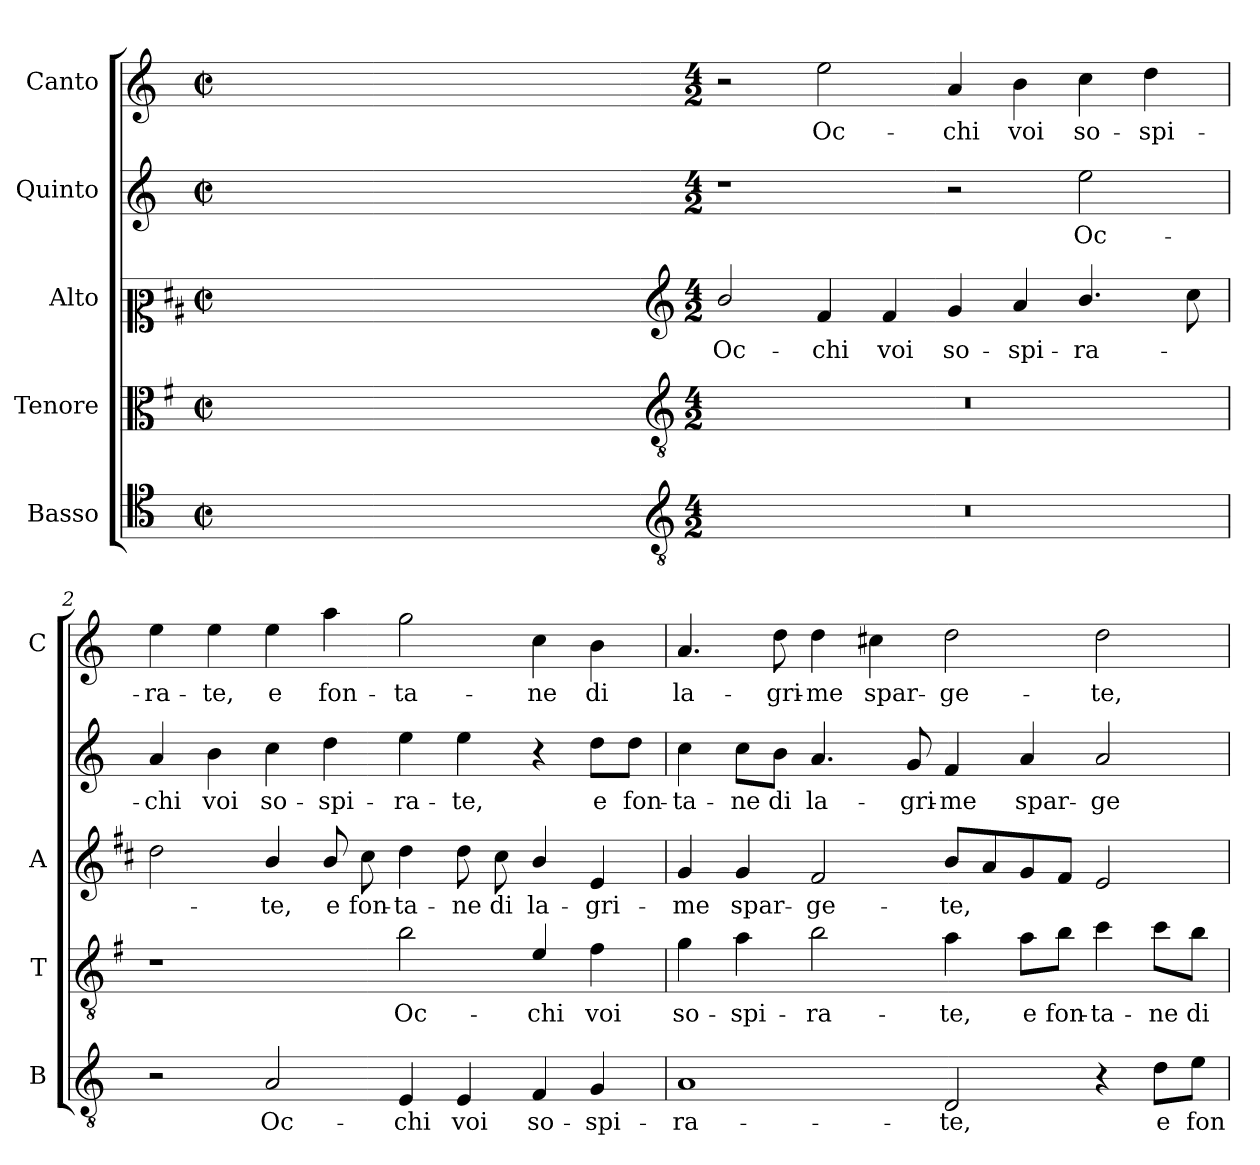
**kern	**text	**kern	**text	**kern	**text	**kern	**text	**kern	**text
*part5	*part5	*part4	*part4	*part3	*part3	*part2	*part2	*part1	*part1
*staff5	*staff5	*staff4	*staff4	*staff3	*staff3	*staff2	*staff2	*staff1	*staff1
*I"Basso	*	*I"Tenore	*	*I"Alto	*	*I"Quinto	*	*I"Canto	*
*I'B	*	*I'T	*	*I'A	*	*	*	*I'C	*
*clefC4	*	*clefC3	*	*clefC2	*	*clefG2	*	*clefG2	*
*	*	*ITrd4c7	*	*ITrd1c2	*	*	*	*	*
*k[]	*	*k[]	*	*k[]	*	*k[]	*	*k[]	*
*C:	*	*C:	*	*C:	*	*C:	*	*C:	*
*M2/2	*	*M2/2	*	*M2/2	*	*M2/2	*	*M2/2	*
*met(c|)	*	*met(c|)	*	*met(c|)	*	*met(c|)	*	*met(c|)	*
=	=	=	=	=	=	=	=	=	=
1ryy	.	1ryy	.	1ryy	.	1ryy	.	1ryy	.
=1X-	=1X-	=1X-	=1X-	=1X-	=1X-	=1X-	=1X-	=1X-	=1X-
4ryy	.	4ryy	.	4ryy	.	4ryy	.	4ryy	.
4ryy	.	4ryy	.	4ryy	.	4ryy	.	4ryy	.
4ryy	.	4ryy	.	4ryy	.	4ryy	.	4ryy	.
4ryy	.	4ryy	.	4ryy	.	4ryy	.	4ryy	.
=1-	=1-	=1-	=1-	=1-	=1-	=1-	=1-	=1-	=1-
*clefGv2	*	*clefGv2	*	*clefG2	*	*	*	*	*
*M4/2	*	*M4/2	*	*M4/2	*	*M4/2	*	*M4/2	*
!	!	!	!	!	!LO:LY:b	!	!	!	!
0r	.	0r	.	2a/	Oc-	1r	.	2r	.
!	!	!	!	!	!LO:LY:b	!	!	!	!LO:LY:b
.	.	.	.	4e/	-chi	.	.	2ee\	Oc-
!	!	!	!	!	!LO:LY:b	!	!	!	!
.	.	.	.	4e/	voi	.	.	.	.
!	!	!	!	!	!LO:LY:b	!	!	!	!LO:LY:b
.	.	.	.	4f/	so-	2r	.	4a/	-chi
!	!	!	!	!	!LO:LY:b	!	!	!	!LO:LY:b
.	.	.	.	4g/	-spi-	.	.	4b\	voi
!	!	!	!	!	!LO:LY:b	!	!LO:LY:b	!	!LO:LY:b
.	.	.	.	4.a/	-ra-	2ee\	Oc-	4cc\	so-
!	!	!	!	!	!	!	!	!	!LO:LY:b
.	.	.	.	.	.	.	.	4dd\	-spi-
.	.	.	.	8b\	.	.	.	.	.
=2	=2	=2	=2	=2	=2	=2	=2	=2	=2
!	!	!	!	!	!	!	!LO:LY:b	!	!LO:LY:b
2r	.	1r	.	2cc\	.	4a/	-chi	4ee\	-ra-
!	!	!	!	!	!	!	!LO:LY:b	!	!LO:LY:b
.	.	.	.	.	.	4b\	voi	4ee\	-te,
!	!LO:LY:b	!	!	!	!LO:LY:b	!	!LO:LY:b	!	!LO:LY:b
2A/	Oc-	.	.	4a/	-te,	4cc\	so-	4ee\	e
!	!	!	!	!	!LO:LY:b	!	!LO:LY:b	!	!LO:LY:b
.	.	.	.	8a/	e	4dd\	-spi-	4aa\	fon-
!	!	!	!	!	!LO:LY:b	!	!	!	!
.	.	.	.	8b\	fon-	.	.	.	.
!	!LO:LY:b	!	!LO:LY:b	!	!LO:LY:b	!	!LO:LY:b	!	!LO:LY:b
4E/	-chi	2e\	Oc-	4cc\	-ta-	4ee\	-ra-	2gg\	-ta-
!	!LO:LY:b	!	!	!	!LO:LY:b	!	!LO:LY:b	!	!
4E/	voi	.	.	8cc\	-ne	4ee\	-te,	.	.
!	!	!	!	!	!LO:LY:b	!	!	!	!
.	.	.	.	8b\	di	.	.	.	.
!	!LO:LY:b	!	!LO:LY:b	!	!LO:LY:b	!	!	!	!LO:LY:b
4F/	so-	4A/	-chi	4a/	la-	4r	.	4cc\	-ne
!	!LO:LY:b	!	!LO:LY:b	!	!LO:LY:b	!	!LO:LY:b	!	!LO:LY:b
4G/	-spi-	4B\	voi	4d/	-gri-	8dd\L	e	4b\	di
!	!	!	!	!	!	!	!LO:LY:b	!	!
.	.	.	.	.	.	8dd\J	fon-	.	.
!!LO:LB:g=z
=3	=3	=3	=3	=3	=3	=3	=3	=3	=3
!	!LO:LY:b	!	!LO:LY:b	!	!LO:LY:b	!	!LO:LY:b	!	!LO:LY:b
1A	-ra-	4c\	so-	4f/	-me	4cc\	-ta-	4.a/	la-
!	!	!	!LO:LY:b	!	!LO:LY:b	!	!LO:LY:b	!	!
.	.	4d\	-spi-	4f/	spar-	8cc\L	-ne	.	.
!	!	!	!	!	!	!	!LO:LY:b	!	!LO:LY:b
.	.	.	.	.	.	8b\J	di	8dd\	-gri-
!	!	!	!LO:LY:b	!	!LO:LY:b	!	!LO:LY:b	!	!LO:LY:b
.	.	2e\	-ra-	2e/	-ge-	4.a/	la-	4dd\	-me
!	!	!	!	!	!	!	!	!	!LO:LY:b
.	.	.	.	.	.	.	.	4cc#X\	spar-
!	!	!	!	!	!	!	!LO:LY:b	!	!
.	.	.	.	.	.	8g/	-gri-	.	.
!	!LO:LY:b	!	!LO:LY:b	!	!LO:LY:b	!	!LO:LY:b	!	!LO:LY:b
2D/	-te,	4d\	-te,	8a/L	-te,	4f/	-me	2dd\	-ge-
.	.	.	.	8g/	.	.	.	.	.
!	!	!	!LO:LY:b	!	!	!	!LO:LY:b	!	!
.	.	8d\L	e	8f/	.	4a/	spar-	.	.
!	!	!	!LO:LY:b	!	!	!	!	!	!
.	.	8e\J	fon-	8e/J	.	.	.	.	.
!	!	!	!LO:LY:b	!	!	!	!LO:LY:b	!	!LO:LY:b
4r	.	4f\	-ta-	2d/	.	2a/	-ge-	2dd\	-te,
!	!LO:LY:b	!	!LO:LY:b	!	!	!	!	!	!
8d\L	e	8f\L	-ne	.	.	.	.	.	.
!	!LO:LY:b	!	!LO:LY:b	!	!	!	!	!	!
8e\J	fon-	8e\J	di	.	.	.	.	.	.
=	=	=	=	=	=	=	=	=	=
*-	*-	*-	*-	*-	*-	*-	*-	*-	*-
